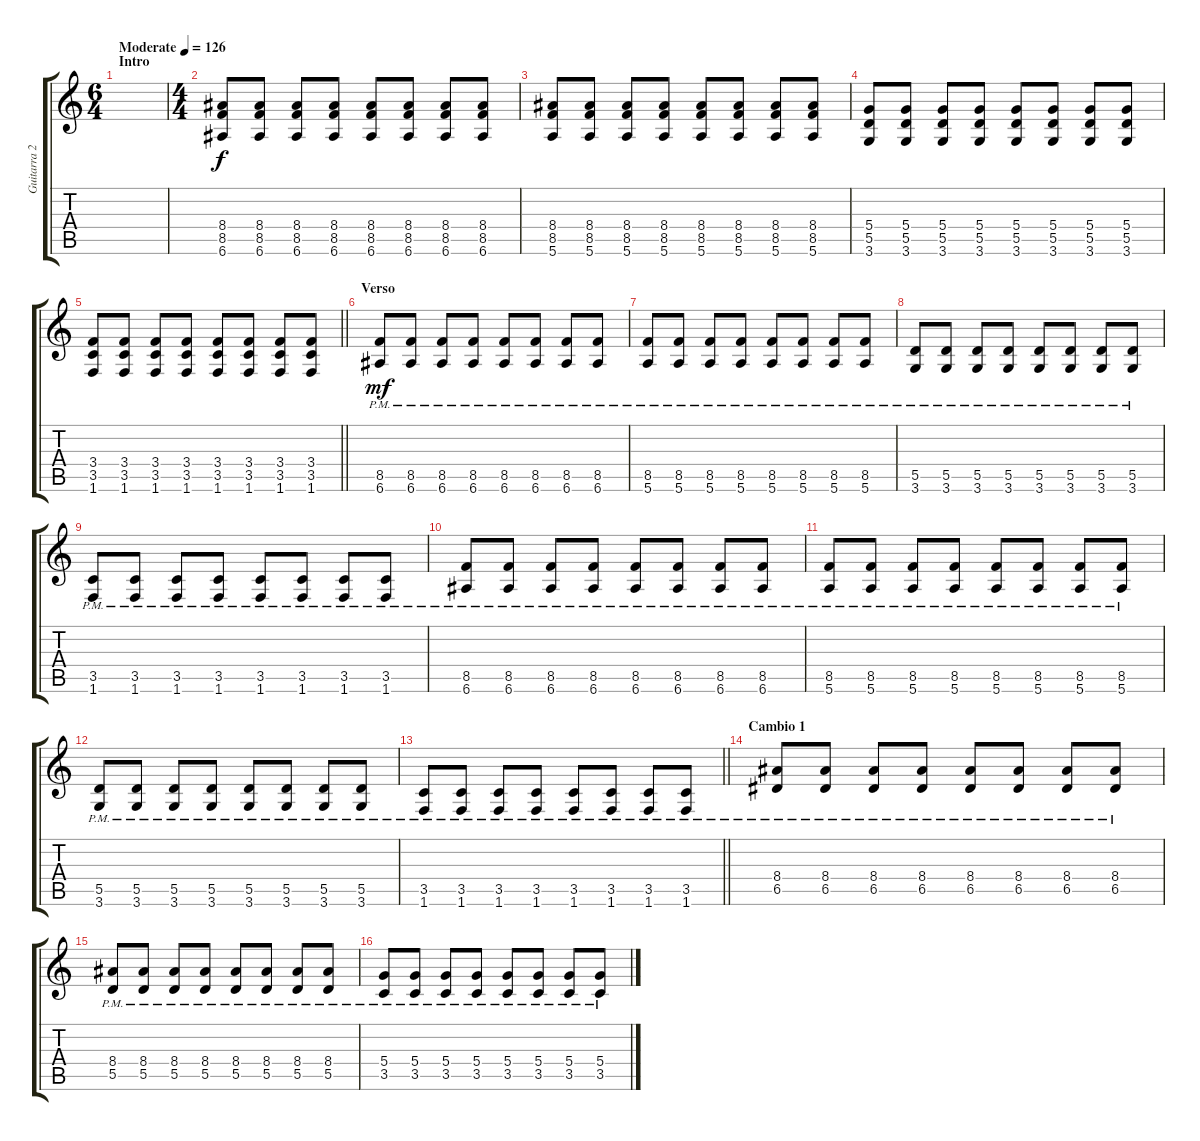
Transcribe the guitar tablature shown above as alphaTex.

\track ("Guitarra 2 RSE" "Guitarra 2") {instrument distortionguitar}
\staff {score tabs}
\tuning (E4 B3 G3 D3 A2 E2) {hide}
\ts (6 4)
\section ("" "Intro")
\tempo (126 "Moderate")
\clef g2
\ks c
|
\ts (4 4)
(8.4 8.5 6.6).8 (8.4 8.5 6.6).8 (8.4 8.5 6.6).8 (8.4 8.5 6.6).8 (8.4 8.5 6.6).8 (8.4 8.5 6.6).8 (8.4 8.5 6.6).8 (8.4 8.5 6.6).8 |
(8.4 8.5 5.6).8 (8.4 8.5 5.6).8 (8.4 8.5 5.6).8 (8.4 8.5 5.6).8 (8.4 8.5 5.6).8 (8.4 8.5 5.6).8 (8.4 8.5 5.6).8 (8.4 8.5 5.6).8 |
(5.4 5.5 3.6).8 (5.4 5.5 3.6).8 (5.4 5.5 3.6).8 (5.4 5.5 3.6).8 (5.4 5.5 3.6).8 (5.4 5.5 3.6).8 (5.4 5.5 3.6).8 (5.4 5.5 3.6).8 |
\barLineRight lightlight
(3.4 3.5 1.6).8 (3.4 3.5 1.6).8 (3.4 3.5 1.6).8 (3.4 3.5 1.6).8 (3.4 3.5 1.6).8 (3.4 3.5 1.6).8 (3.4 3.5 1.6).8 (3.4 3.5 1.6).8 |
\section ("" "Verso")
(8.5{pm} 6.6{pm}).8{dy mf} (8.5{pm} 6.6{pm}).8 (8.5{pm} 6.6{pm}).8 (8.5{pm} 6.6{pm}).8 (8.5{pm} 6.6{pm}).8 (8.5{pm} 6.6{pm}).8 (8.5{pm} 6.6{pm}).8 (8.5{pm} 6.6{pm}).8 |
(8.5{pm} 5.6{pm}).8 (8.5{pm} 5.6{pm}).8 (8.5{pm} 5.6{pm}).8 (8.5{pm} 5.6{pm}).8 (8.5{pm} 5.6{pm}).8 (8.5{pm} 5.6{pm}).8 (8.5{pm} 5.6{pm}).8 (8.5{pm} 5.6{pm}).8 |
(5.5{pm} 3.6{pm}).8 (5.5{pm} 3.6{pm}).8 (5.5{pm} 3.6{pm}).8 (5.5{pm} 3.6{pm}).8 (5.5{pm} 3.6{pm}).8 (5.5{pm} 3.6{pm}).8 (5.5{pm} 3.6{pm}).8 (5.5{pm} 3.6{pm}).8 |
(3.5{pm} 1.6{pm}).8 (3.5{pm} 1.6{pm}).8 (3.5{pm} 1.6{pm}).8 (3.5{pm} 1.6{pm}).8 (3.5{pm} 1.6{pm}).8 (3.5{pm} 1.6{pm}).8 (3.5{pm} 1.6{pm}).8 (3.5{pm} 1.6{pm}).8 |
(8.5{pm} 6.6{pm}).8 (8.5{pm} 6.6{pm}).8 (8.5{pm} 6.6{pm}).8 (8.5{pm} 6.6{pm}).8 (8.5{pm} 6.6{pm}).8 (8.5{pm} 6.6{pm}).8 (8.5{pm} 6.6{pm}).8 (8.5{pm} 6.6{pm}).8 |
(8.5{pm} 5.6{pm}).8 (8.5{pm} 5.6{pm}).8 (8.5{pm} 5.6{pm}).8 (8.5{pm} 5.6{pm}).8 (8.5{pm} 5.6{pm}).8 (8.5{pm} 5.6{pm}).8 (8.5{pm} 5.6{pm}).8 (8.5{pm} 5.6{pm}).8 |
(5.5{pm} 3.6{pm}).8 (5.5{pm} 3.6{pm}).8 (5.5{pm} 3.6{pm}).8 (5.5{pm} 3.6{pm}).8 (5.5{pm} 3.6{pm}).8 (5.5{pm} 3.6{pm}).8 (5.5{pm} 3.6{pm}).8 (5.5{pm} 3.6{pm}).8 |
\barLineRight lightlight
(3.5{pm} 1.6{pm}).8 (3.5{pm} 1.6{pm}).8 (3.5{pm} 1.6{pm}).8 (3.5{pm} 1.6{pm}).8 (3.5{pm} 1.6{pm}).8 (3.5{pm} 1.6{pm}).8 (3.5{pm} 1.6{pm}).8 (3.5{pm} 1.6{pm}).8 |
\section ("" "Cambio 1")
(8.4{pm} 6.5{pm}).8 (8.4{pm} 6.5{pm}).8 (8.4{pm} 6.5{pm}).8 (8.4{pm} 6.5{pm}).8 (8.4{pm} 6.5{pm}).8 (8.4{pm} 6.5{pm}).8 (8.4{pm} 6.5{pm}).8 (8.4{pm} 6.5{pm}).8 |
(8.4{pm} 5.5{pm}).8 (8.4{pm} 5.5{pm}).8 (8.4{pm} 5.5{pm}).8 (8.4{pm} 5.5{pm}).8 (8.4{pm} 5.5{pm}).8 (8.4{pm} 5.5{pm}).8 (8.4{pm} 5.5{pm}).8 (8.4{pm} 5.5{pm}).8 |
(5.4{pm} 3.5{pm}).8 (5.4{pm} 3.5{pm}).8 (5.4{pm} 3.5{pm}).8 (5.4{pm} 3.5{pm}).8 (5.4{pm} 3.5{pm}).8 (5.4{pm} 3.5{pm}).8 (5.4{pm} 3.5{pm}).8 (5.4{pm} 3.5{pm}).8
